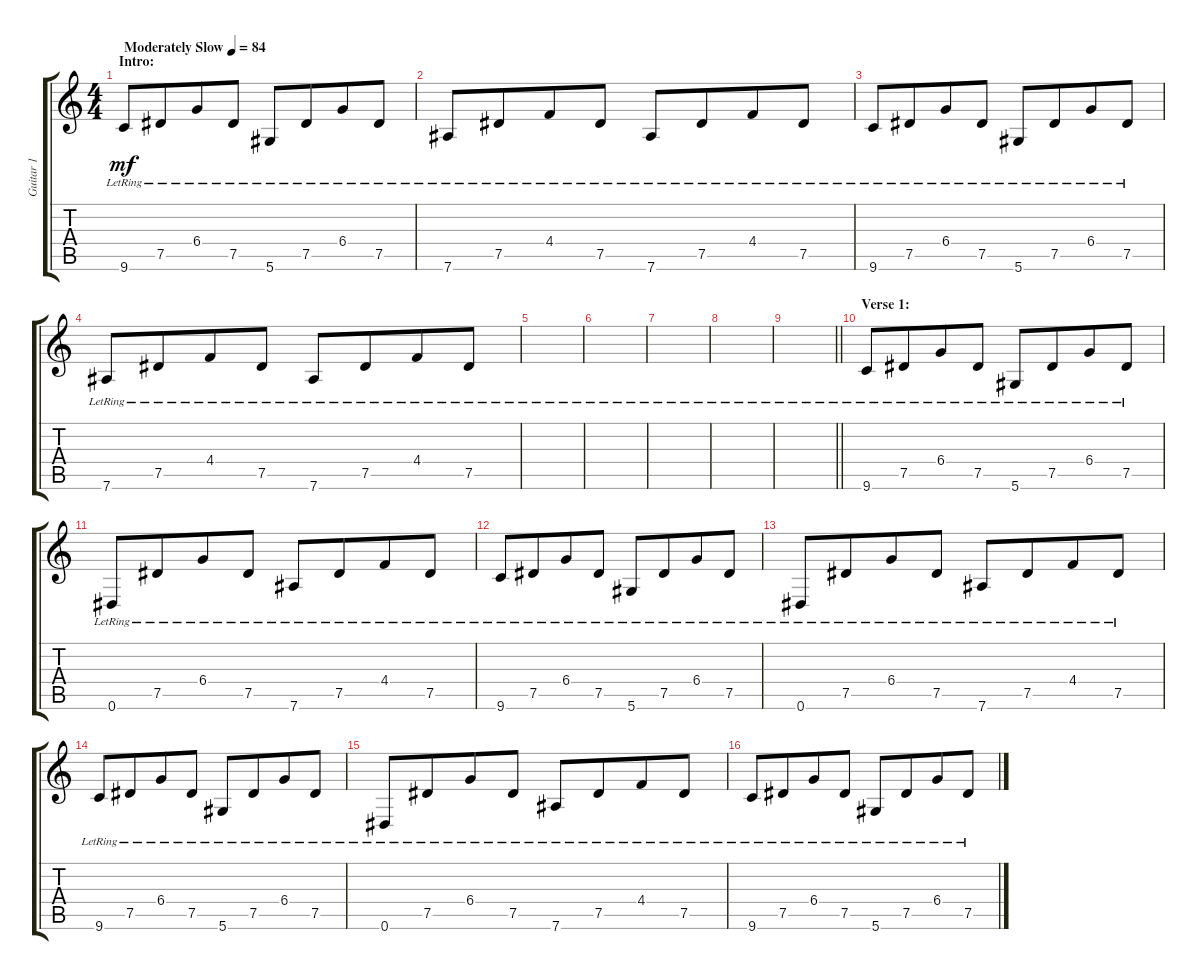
\track ("Guitar 1" "Guitar 1") {instrument electricguitarclean}
\staff {score tabs}
\tuning (Eb4 Bb3 Gb3 Db3 Ab2 Eb2) {hide}
\ts (4 4)
\section ("" "Intro:")
\tempo (84 "Moderately Slow")
\clef g2
\ks c
9.6{lr}.8{dy mf instrument electricguitarclean} 7.5{lr}.8{beam merge} 6.4{lr}.8 7.5{lr}.8 5.6{lr}.8 7.5{lr}.8{beam merge} 6.4{lr}.8 7.5{lr}.8 |
7.6{lr}.8 7.5{lr}.8{beam merge} 4.4{lr}.8 7.5{lr}.8 7.6{lr}.8 7.5{lr}.8{beam merge} 4.4{lr}.8 7.5{lr}.8 |
9.6{lr}.8 7.5{lr}.8{beam merge} 6.4{lr}.8 7.5{lr}.8{txt ""} 5.6{lr}.8 7.5{lr}.8{beam merge} 6.4{lr}.8 7.5{lr}.8 |
7.6{lr}.8 7.5{lr}.8{beam merge} 4.4{lr}.8 7.5{lr}.8 7.6{lr}.8 7.5{lr}.8{beam merge} 4.4{lr}.8 7.5{lr}.8 |
|
|
|
|
\barLineRight lightlight
|
\section ("" "Verse 1:")
9.6{lr}.8 7.5{lr}.8{beam merge} 6.4{lr}.8 7.5{lr}.8 5.6{lr}.8 7.5{lr}.8{beam merge} 6.4{lr}.8 7.5{lr}.8 |
0.6{lr}.8 7.5{lr}.8{beam merge} 6.4{lr}.8 7.5{lr}.8 7.6{lr}.8 7.5{lr}.8{beam merge} 4.4{lr}.8 7.5{lr}.8 |
9.6{lr}.8 7.5{lr}.8{beam merge} 6.4{lr}.8 7.5{lr}.8 5.6{lr}.8 7.5{lr}.8{beam merge} 6.4{lr}.8 7.5{lr}.8 |
0.6{lr}.8 7.5{lr}.8{beam merge} 6.4{lr}.8 7.5{lr}.8 7.6{lr}.8 7.5{lr}.8{beam merge} 4.4{lr}.8 7.5{lr}.8 |
9.6{lr}.8 7.5{lr}.8{beam merge} 6.4{lr}.8 7.5{lr}.8 5.6{lr}.8 7.5{lr}.8{beam merge} 6.4{lr}.8 7.5{lr}.8 |
0.6{lr}.8 7.5{lr}.8{beam merge} 6.4{lr}.8 7.5{lr}.8 7.6{lr}.8 7.5{lr}.8{beam merge} 4.4{lr}.8 7.5{lr}.8 |
9.6{lr}.8 7.5{lr}.8{beam merge} 6.4{lr}.8 7.5{lr}.8 5.6{lr}.8 7.5{lr}.8{beam merge} 6.4{lr}.8 7.5{lr}.8
